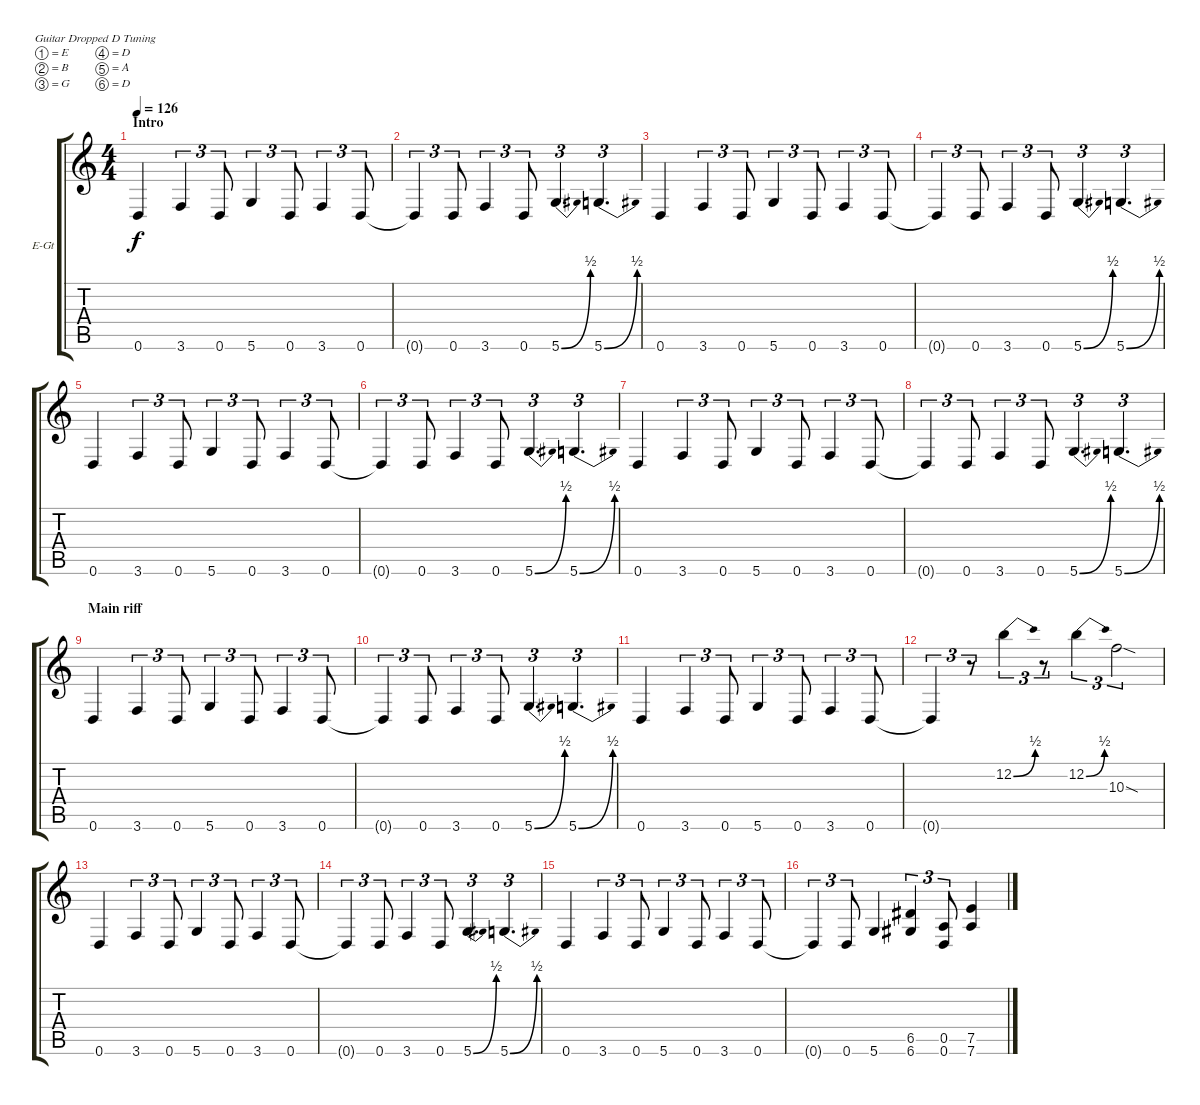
\defaultSystemsLayout 4
\bracketExtendMode groupsimilarinstruments
\firstSystemTrackNameOrientation horizontal
\otherSystemsTrackNameOrientation horizontal
\track ("Matthew Bellamy (guitar)" "E-Gt") {instrument distortionguitar}
\staff {score tabs}
\tuning (E4 B3 G3 D3 A2 D2)
\ts (4 4)
\section ("" "Intro")
\tempo 126
\clef g2
\ks c
0.6.4{dy f instrument distortionguitar} 3.6.4{tu (3 2)} 0.6.8{tu (3 2)} 5.6.4{tu (3 2)} 0.6.8{tu (3 2)} 3.6.4{tu (3 2)} 0.6.8{tu (3 2)} |
0.6{t}.4{tu (3 2)} 0.6.8{tu (3 2)} 3.6.4{tu (3 2)} 0.6.8{tu (3 2)} 5.6{be (bend 0 0 11.4 2)}.4{d tu (3 2)} 5.6{be (bend 0 0 14.399999999999999 2)}.4{d tu (3 2)} |
0.6.4 3.6.4{tu (3 2)} 0.6.8{tu (3 2)} 5.6.4{tu (3 2)} 0.6.8{tu (3 2)} 3.6.4{tu (3 2)} 0.6.8{tu (3 2)} |
0.6{t}.4{tu (3 2)} 0.6.8{tu (3 2)} 3.6.4{tu (3 2)} 0.6.8{tu (3 2)} 5.6{be (bend 0 0 11.4 2)}.4{d tu (3 2)} 5.6{be (bend 0 0 14.399999999999999 2)}.4{d tu (3 2)} |
0.6.4 3.6.4{tu (3 2)} 0.6.8{tu (3 2)} 5.6.4{tu (3 2)} 0.6.8{tu (3 2)} 3.6.4{tu (3 2)} 0.6.8{tu (3 2)} |
0.6{t}.4{tu (3 2)} 0.6.8{tu (3 2)} 3.6.4{tu (3 2)} 0.6.8{tu (3 2)} 5.6{be (bend 0 0 11.4 2)}.4{d tu (3 2)} 5.6{be (bend 0 0 14.399999999999999 2)}.4{d tu (3 2)} |
0.6.4 3.6.4{tu (3 2)} 0.6.8{tu (3 2)} 5.6.4{tu (3 2)} 0.6.8{tu (3 2)} 3.6.4{tu (3 2)} 0.6.8{tu (3 2)} |
0.6{t}.4{tu (3 2)} 0.6.8{tu (3 2)} 3.6.4{tu (3 2)} 0.6.8{tu (3 2)} 5.6{be (bend 0 0 11.4 2)}.4{d tu (3 2)} 5.6{be (bend 0 0 14.399999999999999 2)}.4{d tu (3 2)} |
\section ("" "Main riff")
0.6.4 3.6.4{tu (3 2)} 0.6.8{tu (3 2)} 5.6.4{tu (3 2)} 0.6.8{tu (3 2)} 3.6.4{tu (3 2)} 0.6.8{tu (3 2)} |
0.6{t}.4{tu (3 2)} 0.6.8{tu (3 2)} 3.6.4{tu (3 2)} 0.6.8{tu (3 2)} 5.6{be (bend 0 0 14.399999999999999 2)}.4{d tu (3 2)} 5.6{be (bend 0 0 14.399999999999999 2)}.4{d tu (3 2)} |
0.6.4 3.6.4{tu (3 2)} 0.6.8{tu (3 2)} 5.6.4{tu (3 2)} 0.6.8{tu (3 2)} 3.6.4{tu (3 2)} 0.6.8{tu (3 2)} |
0.6{t}.4{tu (3 2)} r.8{tu (3 2)} 12.2{be (bend 0 0 15 2)}.4{tu (3 2)} r.8{tu (3 2)} 12.2{be (bend 0 0 14.399999999999999 2)}.4{tu (3 2)} 10.3{sod}.2{tu (3 2)} |
0.6.4 3.6.4{tu (3 2)} 0.6.8{tu (3 2)} 5.6.4{tu (3 2)} 0.6.8{tu (3 2)} 3.6.4{tu (3 2)} 0.6.8{tu (3 2)} |
0.6{t}.4{tu (3 2)} 0.6.8{tu (3 2)} 3.6.4{tu (3 2)} 0.6.8{tu (3 2)} 5.6{be (bend 0 0 14.399999999999999 2)}.4{d tu (3 2)} 5.6{be (bend 0 0 14.399999999999999 2)}.4{d tu (3 2)} |
0.6.4 3.6.4{tu (3 2)} 0.6.8{tu (3 2)} 5.6.4{tu (3 2)} 0.6.8{tu (3 2)} 3.6.4{tu (3 2)} 0.6.8{tu (3 2)} |
0.6{t}.4{tu (3 2)} 0.6.8{tu (3 2)} 5.6.4 (6.6 6.5).4{tu (3 2)} (0.6 0.5).8{tu (3 2)} (7.6 7.5).4
